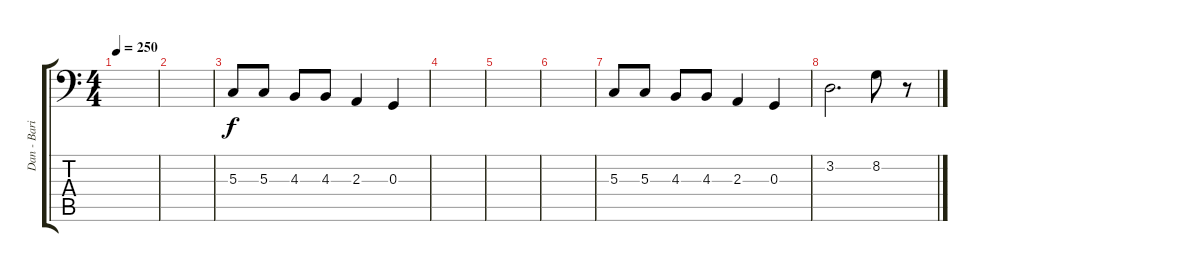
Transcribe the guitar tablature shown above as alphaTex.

\track ("Dan - Bari Sax" "Dan - Bari") {instrument baritonesax}
\staff {score tabs}
\tuning (E3 B2 G2 D2 A1 E1) {hide}
\ts (4 4)
\tempo 250
\clef f4
\ks c
|
|
5.3.8 5.3.8 4.3.8 4.3.8 2.3.4 0.3.4 |
|
|
|
5.3.8 5.3.8 4.3.8 4.3.8 2.3.4 0.3.4 |
3.2.2{d} 8.2.8 r.8
